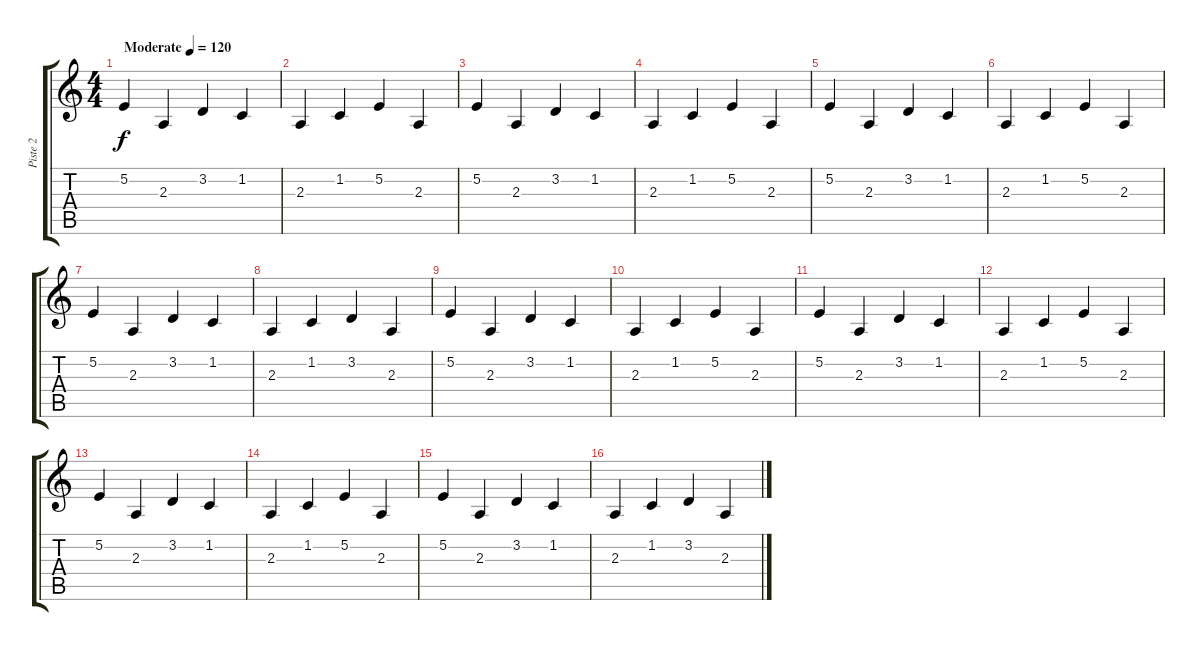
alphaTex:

\track ("Piste 2" "Piste 2") {instrument pad4choir}
\staff {score tabs}
\tuning (E4 B3 G3 D3 A2 E2) {hide}
\ts (4 4)
\tempo (120 "Moderate")
\clef g2
\ks c
5.2.4{dy f instrument pad4choir} 2.3.4 3.2.4 1.2.4 |
2.3.4 1.2.4 5.2.4 2.3.4 |
5.2.4 2.3.4 3.2.4 1.2.4 |
2.3.4 1.2.4 5.2.4 2.3.4 |
5.2.4 2.3.4 3.2.4 1.2.4 |
2.3.4 1.2.4 5.2.4 2.3.4 |
5.2.4 2.3.4 3.2.4 1.2.4 |
2.3.4 1.2.4 3.2.4 2.3.4 |
5.2.4 2.3.4 3.2.4 1.2.4 |
2.3.4 1.2.4 5.2.4 2.3.4 |
5.2.4 2.3.4 3.2.4 1.2.4 |
2.3.4 1.2.4 5.2.4 2.3.4 |
5.2.4 2.3.4 3.2.4 1.2.4 |
2.3.4 1.2.4 5.2.4 2.3.4 |
5.2.4 2.3.4 3.2.4 1.2.4 |
2.3.4 1.2.4 3.2.4 2.3.4
